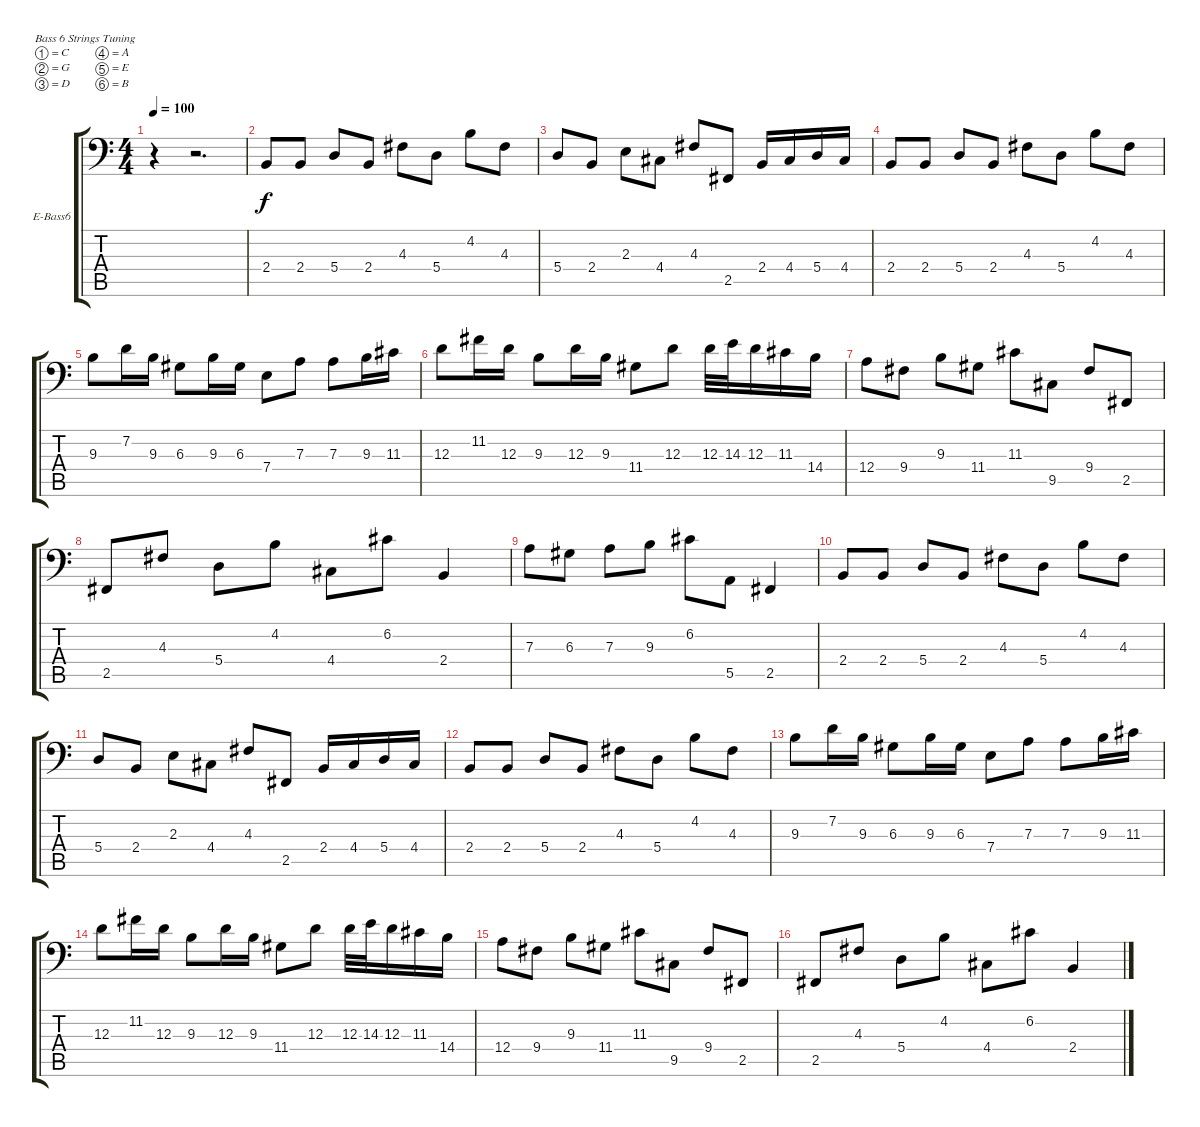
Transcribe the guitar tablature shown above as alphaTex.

\bracketExtendMode groupsimilarinstruments
\firstSystemTrackNameOrientation horizontal
\otherSystemsTrackNameOrientation horizontal
\track ("Äîðîæêà 2" "E-Bass6") {instrument electricbassfinger}
\staff {score tabs}
\tuning (C3 G2 D2 A1 E1 B0)
\ts (4 4)
\beaming (8 2 2 2 2)
\tempo 100
\clef f4
\ks c
r.4{dy f instrument electricbassfinger} r.2{d} |
2.4.8 2.4.8 5.4.8 2.4.8 4.3.8 5.4.8 4.2.8 4.3.8 |
5.4.8 2.4.8 2.3.8 4.4.8 4.3.8 2.5.8 2.4.16 4.4.16 5.4.16 4.4.16 |
2.4.8 2.4.8 5.4.8 2.4.8 4.3.8 5.4.8 4.2.8 4.3.8 |
9.3.8 7.2.16 9.3.16 6.3.8 9.3.16 6.3.16 7.4.8 7.3.8 7.3.8 9.3.16 11.3.16 |
12.3.8 11.2.16 12.3.16 9.3.8 12.3.16 9.3.16 11.4.8 12.3.8 12.3.32 14.3.32 12.3.16 11.3.16 14.4.16 |
12.4.8 9.4.8 9.3.8 11.4.8 11.3.8 9.5.8 9.4.8 2.5.8 |
2.5.8 4.3.8 5.4.8 4.2.8 4.4.8 6.2.8 2.4.4 |
7.3.8 6.3.8 7.3.8 9.3.8 6.2.8 5.5.8 2.5.4 |
2.4.8 2.4.8 5.4.8 2.4.8 4.3.8 5.4.8 4.2.8 4.3.8 |
5.4.8 2.4.8 2.3.8 4.4.8 4.3.8 2.5.8 2.4.16 4.4.16 5.4.16 4.4.16 |
2.4.8 2.4.8 5.4.8 2.4.8 4.3.8 5.4.8 4.2.8 4.3.8 |
9.3.8 7.2.16 9.3.16 6.3.8 9.3.16 6.3.16 7.4.8 7.3.8 7.3.8 9.3.16 11.3.16 |
12.3.8 11.2.16 12.3.16 9.3.8 12.3.16 9.3.16 11.4.8 12.3.8 12.3.32 14.3.32 12.3.16 11.3.16 14.4.16 |
12.4.8 9.4.8 9.3.8 11.4.8 11.3.8 9.5.8 9.4.8 2.5.8 |
2.5.8 4.3.8 5.4.8 4.2.8 4.4.8 6.2.8 2.4.4
